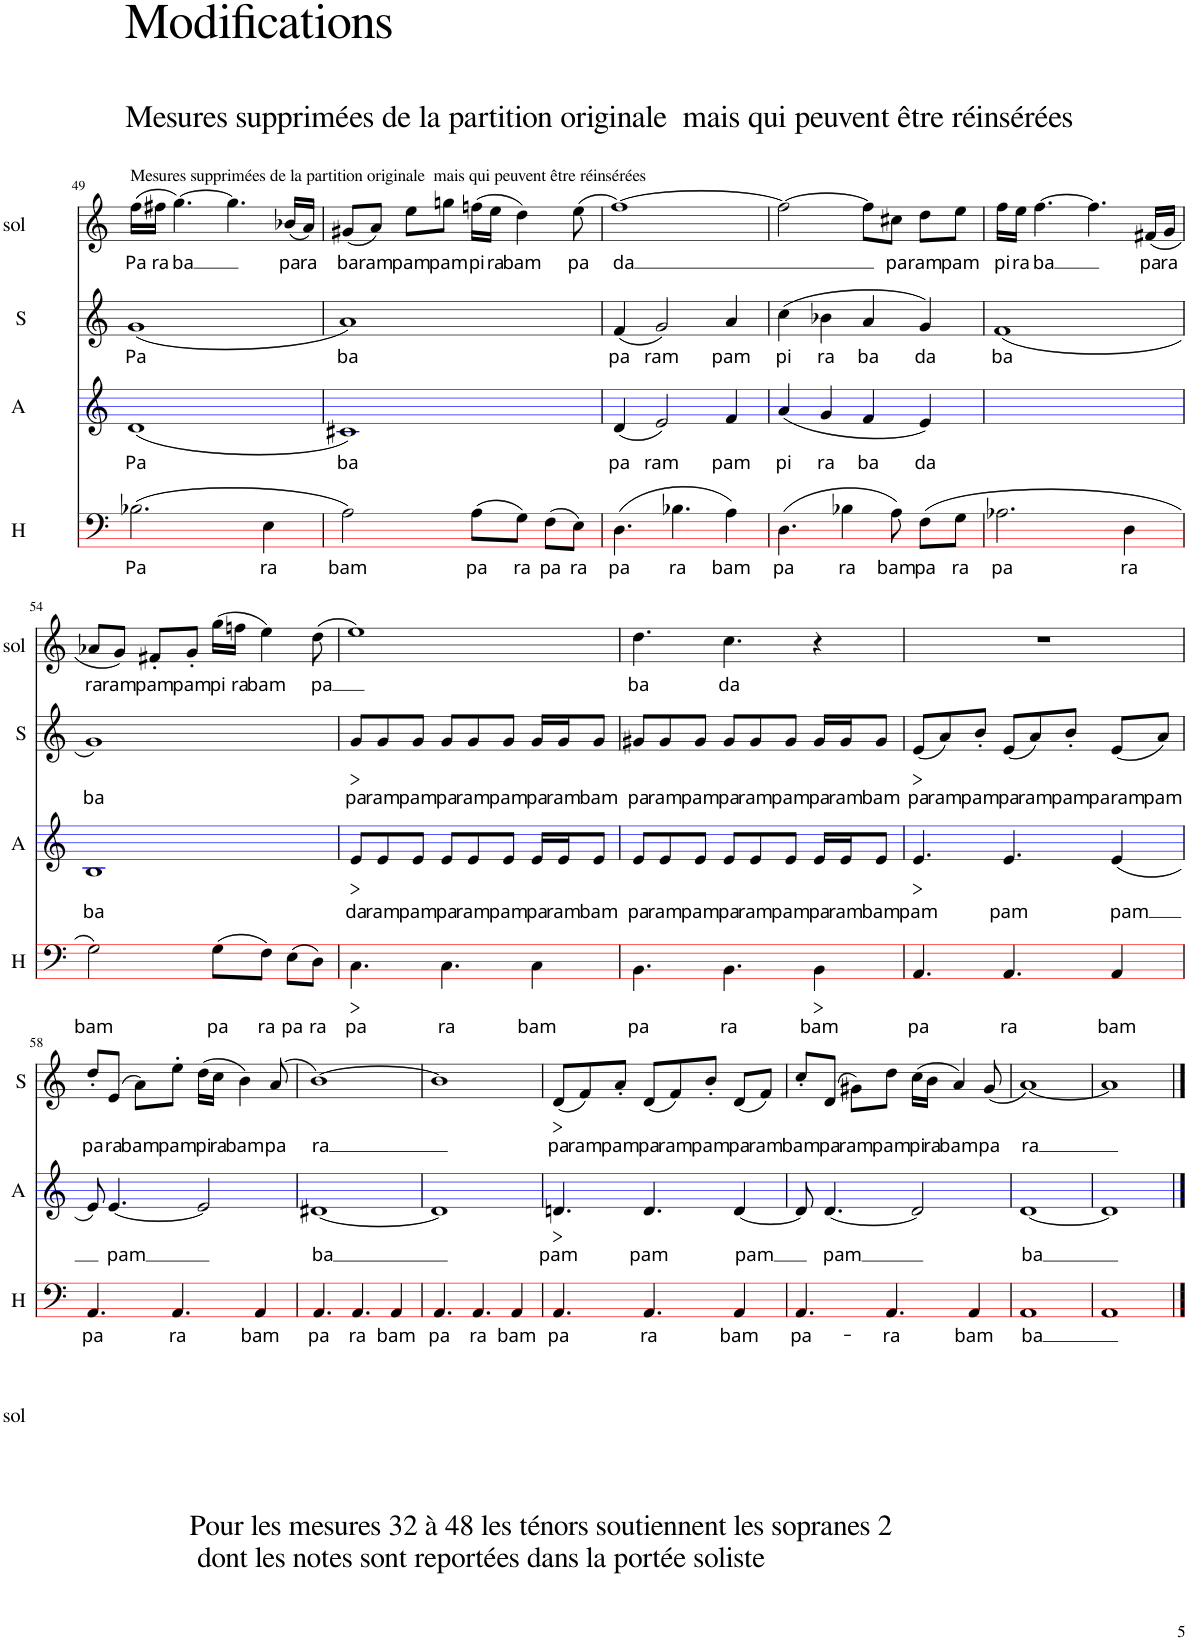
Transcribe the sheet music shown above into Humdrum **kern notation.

**kern	**text	**dynam	**kern	**text	**dynam	**kern	**text	**dynam	**kern	**text
*part4	*part4	*part4	*part3	*part3	*part3	*part2	*part2	*part2	*part1	*part1
*staff4	*staff4	*staff4	*staff3	*staff3	*staff3	*staff2	*staff2	*staff2	*staff1	*staff1
*I"H.	*	*	*I"Alto	*	*	*I"Sop	*	*	*I"Sol	*
*I'H	*	*	*I'A	*	*	*I'S	*	*	*I'sol	*
!!LO:PB:g=z
*clefF4	*	*	*clefG2	*	*	*clefG2	*	*	*clefG2	*
*	*	*	*	*	*	*Trd5c9	*	*	*	*
*k[]	*	*	*k[]	*	*	*k[]	*	*	*k[]	*
*M4/4	*	*	*M4/4	*	*	*M4/4	*	*	*M4/4	*
=49	=49	=49	=49	=49	=49	=49	=49	=49	=49	=49
!	!	!	!	!	!	!	!	!	!LO:TX:a:t=Mesures supprimées de la partition originale  mais qui peuvent être réinsérées	!
!	!LO:LY:b	!	!	!LO:LY:b	!	!	!LO:LY:b	!	!	!LO:LY:b
(>2.B-X\	Pa	.	(<1d	Pa	.	(<1g	Pa	.	(>16ff\LL	Pa
!	!	!	!	!	!	!	!	!	!	!LO:LY:b
.	.	.	.	.	.	.	.	.	16ff#X\JJ	ra
!	!	!	!	!	!	!	!	!	!	!LO:LY:b
.	.	.	.	.	.	.	.	.	[>4.gg\)	ba
.	.	.	.	.	.	.	.	.	4.gg\]	.
!	!LO:LY:b	!	!	!	!	!	!	!	!	!
4E\	ra	.	.	.	.	.	.	.	.	.
!	!	!	!	!	!	!	!	!	!	!LO:LY:b
.	.	.	.	.	.	.	.	.	(<16b-X/LL	pa
!	!	!	!	!	!	!	!	!	!	!LO:LY:b
.	.	.	.	.	.	.	.	.	16a/JJ)	ra
=50	=50	=50	=50	=50	=50	=50	=50	=50	=50	=50
!	!LO:LY:b	!	!	!LO:LY:b	!	!	!LO:LY:b	!	!	!LO:LY:b
2A\)	bam	.	1c#X)	ba	.	1a)	ba	.	(<8g#X/L	ba
!	!	!	!	!	!	!	!	!	!	!LO:LY:b
.	.	.	.	.	.	.	.	.	8a/J)	ram
!	!	!	!	!	!	!	!	!	!	!LO:LY:b
.	.	.	.	.	.	.	.	.	8ee\L	pam
!	!	!	!	!	!	!	!	!	!	!LO:LY:b
.	.	.	.	.	.	.	.	.	8ggn\J	pam
!	!LO:LY:b	!	!	!	!	!	!	!	!	!LO:LY:b
(>8A\L	pa	.	.	.	.	.	.	.	(>16ffn\LL	pi
!	!	!	!	!	!	!	!	!	!	!LO:LY:b
.	.	.	.	.	.	.	.	.	16ee\JJ	ra
!	!LO:LY:b	!	!	!	!	!	!	!	!	!LO:LY:b
8G\J)	ra	.	.	.	.	.	.	.	4dd\)	bam
!	!LO:LY:b	!	!	!	!	!	!	!	!	!
(>8F\L	pa	.	.	.	.	.	.	.	.	.
!	!LO:LY:b	!	!	!	!	!	!	!	!	!LO:LY:b
8E\J)	ra	.	.	.	.	.	.	.	(>8ee\	pa
=51	=51	=51	=51	=51	=51	=51	=51	=51	=51	=51
!	!LO:LY:b	!	!	!LO:LY:b	!	!	!LO:LY:b	!	!	!LO:LY:b
(>4.D\	pa	.	(<4d/	pa	.	(<4f/	pa	.	[1ff)	da
!	!	!	!	!LO:LY:b	!	!	!LO:LY:b	!	!	!
.	.	.	2e/)	ram	.	2g/)	ram	.	.	.
!	!LO:LY:b	!	!	!	!	!	!	!	!	!
4.B-X\	ra	.	.	.	.	.	.	.	.	.
!	!LO:LY:b	!	!	!LO:LY:b	!	!	!LO:LY:b	!	!	!
4A\)	bam	.	4f/	pam	.	4a/	pam	.	.	.
=52	=52	=52	=52	=52	=52	=52	=52	=52	=52	=52
!	!LO:LY:b	!	!	!LO:LY:b	!	!	!LO:LY:b	!	!	!
(>4.D\	pa	.	(<4a/	pi	.	(>4cc\	pi	.	2ff\_	.
!	!	!	!	!LO:LY:b	!	!	!LO:LY:b	!	!	!
.	.	.	4g/	ra	.	4b-X\	ra	.	.	.
!	!LO:LY:b	!	!	!	!	!	!	!	!	!
4B-X\	ra	.	.	.	.	.	.	.	.	.
!	!	!	!	!LO:LY:b	!	!	!LO:LY:b	!	!	!
.	.	.	4f/	ba	.	4a/	ba	.	8ff\L]	.
!	!LO:LY:b	!	!	!	!	!	!	!	!	!LO:LY:b
8A\)	bam	.	.	.	.	.	.	.	8cc#X\J	pa
!	!LO:LY:b	!	!	!LO:LY:b	!	!	!LO:LY:b	!	!	!LO:LY:b
(>8F\L	pa	.	4e/)	da	.	4g/)	da	.	8dd\L	ram
!	!LO:LY:b	!	!	!	!	!	!	!	!	!LO:LY:b
8G\J	ra	.	.	.	.	.	.	.	8ee\J	pam
=53	=53	=53	=53	=53	=53	=53	=53	=53	=53	=53
!	!LO:LY:b	!	!	!	!	!	!LO:LY:b	!	!	!LO:LY:b
2.A-X\	pa	.	1ryy	.	.	(<1f	ba	.	16ff\LL	pi
!	!	!	!	!	!	!	!	!	!	!LO:LY:b
.	.	.	.	.	.	.	.	.	16ee\JJ	ra
!	!	!	!	!	!	!	!	!	!	!LO:LY:b
.	.	.	.	.	.	.	.	.	[>4.ff\	ba
.	.	.	.	.	.	.	.	.	4.ff\]	.
!	!LO:LY:b	!	!	!	!	!	!	!	!	!
4D\	ra	.	.	.	.	.	.	.	.	.
!	!	!	!	!	!	!	!	!	!	!LO:LY:b
.	.	.	.	.	.	.	.	.	(<16f#X/LL	pa
!	!	!	!	!	!	!	!	!	!	!LO:LY:b
.	.	.	.	.	.	.	.	.	16g/JJ	ra
!!LO:LB:g=z
=54	=54	=54	=54	=54	=54	=54	=54	=54	=54	=54
!	!LO:LY:b	!	!	!LO:LY:b	!	!	!LO:LY:b	!	!	!LO:LY:b
2G\)	bam	.	1B	ba	.	1g)	ba	.	8a-X/L	ra
!	!	!	!	!	!	!	!	!	!	!LO:LY:b
.	.	.	.	.	.	.	.	.	8g/J)	ram
!	!	!	!	!	!	!	!	!	!	!LO:LY:b
.	.	.	.	.	.	.	.	.	8f#X'/L	pam
!	!	!	!	!	!	!	!	!	!	!LO:LY:b
.	.	.	.	.	.	.	.	.	8g'/J	pam
!	!LO:LY:b	!	!	!	!	!	!	!	!	!LO:LY:b
(>8G\L	pa	.	.	.	.	.	.	.	(>16gg\LL	pi
!	!	!	!	!	!	!	!	!	!	!LO:LY:b
.	.	.	.	.	.	.	.	.	16ffn\JJ	ra
!	!LO:LY:b	!	!	!	!	!	!	!	!	!LO:LY:b
8F\J)	ra	.	.	.	.	.	.	.	4ee\)	bam
!	!LO:LY:b	!	!	!	!	!	!	!	!	!
(>8E\L	pa	.	.	.	.	.	.	.	.	.
!	!LO:LY:b	!	!	!	!	!	!	!	!	!LO:LY:b
8D\J)	ra	.	.	.	.	.	.	.	(>8dd\	pa
.	.	.	.	.	]	.	.	]	.	.
=55	=55	=55	=55	=55	=55	=55	=55	=55	=55	=55
!	!LO:LY:b	!LO:HP:b	!	!LO:LY:b	!LO:HP:b	!	!LO:LY:b	!LO:HP:b	!	!
4.C\	pa	>	8e/L	da	>	8g/L	pa	>	1ee)	.
!	!	!	!	!LO:LY:b	!	!	!LO:LY:b	!	!	!
.	.	.	8e/	ram	.	8g/	ram	.	.	.
!	!	!	!	!LO:LY:b	!	!	!LO:LY:b	!	!	!
.	.	.	8e/J	pam	.	8g/J	pam	.	.	.
!	!LO:LY:b	!	!	!LO:LY:b	!	!	!LO:LY:b	!	!	!
4.C\	ra	.	8e/L	pa	.	8g/L	pa	.	.	.
!	!	!	!	!LO:LY:b	!	!	!LO:LY:b	!	!	!
.	.	.	8e/	ram	.	8g/	ram	.	.	.
!	!	!	!	!LO:LY:b	!	!	!LO:LY:b	!	!	!
.	.	.	8e/J	pam	.	8g/J	pam	.	.	.
!	!LO:LY:b	!	!	!LO:LY:b	!	!	!LO:LY:b	!	!	!
4C\	bam	.	16e/LL	pa	.	16g/LL	pa	.	.	.
!	!	!	!	!LO:LY:b	!	!	!LO:LY:b	!	!	!
.	.	.	16e/J	ram	.	16g/J	ram	.	.	.
!	!	!	!	!LO:LY:b	!	!	!LO:LY:b	!	!	!
.	.	.	8e/J	bam	.	8g/J	bam	.	.	.
=56	=56	=56	=56	=56	=56	=56	=56	=56	=56	=56
!	!LO:LY:b	!	!	!LO:LY:b	!	!	!LO:LY:b	!	!	!LO:LY:b
4.BB\	pa	.	8e/L	pa	.	8g#X/L	pa	.	4.dd\	ba
!	!	!	!	!LO:LY:b	!	!	!LO:LY:b	!	!	!
.	.	.	8e/	ram	.	8g#/	ram	.	.	.
!	!	!	!	!LO:LY:b	!	!	!LO:LY:b	!	!	!
.	.	.	8e/J	pam	.	8g#/J	pam	.	.	.
!	!LO:LY:b	!	!	!LO:LY:b	!	!	!LO:LY:b	!	!	!LO:LY:b
4.BB\	ra	.	8e/L	pa	.	8g#/L	pa	.	4.cc\	da
!	!	!	!	!LO:LY:b	!	!	!LO:LY:b	!	!	!
.	.	.	8e/	ram	.	8g#/	ram	.	.	.
!	!	!	!	!LO:LY:b	!	!	!LO:LY:b	!	!	!
.	.	.	8e/J	pam	.	8g#/J	pam	.	.	.
!	!LO:LY:b	!	!	!LO:LY:b	!	!	!LO:LY:b	!	!	!
4BB\	bam	]	16e/LL	pa	.	16g#/LL	pa	.	4r	.
!	!	!	!	!LO:LY:b	!	!	!LO:LY:b	!	!	!
.	.	.	16e/J	ram	.	16g#/J	ram	.	.	.
!	!	!	!	!LO:LY:b	!	!	!LO:LY:b	!	!	!
.	.	.	8e/J	bam	.	8g#/J	bam	.	.	.
.	.	.	.	.	]	.	.	]	.	.
=57	=57	=57	=57	=57	=57	=57	=57	=57	=57	=57
!	!LO:LY:b	!	!	!LO:LY:b	!LO:HP:b	!	!LO:LY:b	!LO:HP:b	!	!
4.AA/	pa	.	4.e/	pam	>	(<8e/L	pa	>	1r	.
!	!	!	!	!	!	!	!LO:LY:b	!	!	!
.	.	.	.	.	.	8a/)	ram	.	.	.
!	!	!	!	!	!	!	!LO:LY:b	!	!	!
.	.	.	.	.	.	8b'/J	pam	.	.	.
!	!LO:LY:b	!	!	!LO:LY:b	!	!	!LO:LY:b	!	!	!
4.AA/	ra	.	4.e/	pam	.	(<8e/L	pa	.	.	.
!	!	!	!	!	!	!	!LO:LY:b	!	!	!
.	.	.	.	.	.	8a/)	ram	.	.	.
!	!	!	!	!	!	!	!LO:LY:b	!	!	!
.	.	.	.	.	.	8b'/J	pam	.	.	.
!	!LO:LY:b	!	!	!LO:LY:b	!	!	!LO:LY:b	!	!	!
4AA/	bam	.	(<4e/	pam	.	(<8e/L	param	.	.	.
!	!	!	!	!	!	!	!LO:LY:b	!	!	!
.	.	.	.	.	.	8a/J)	pam	.	.	.
!!LO:LB:g=z
=58	=58	=58	=58	=58	=58	=58	=58	=58	=58	=58
!LO:TX:b:t=Pour les mesures 32 à 48 les ténors soutiennent les sopranes 2	!	!	!	!	!	!	!	!	!	!
!LO:TX:b:t=dont les notes sont reportées dans la portée soliste	!	!	!	!	!	!	!	!	!	!
!	!LO:LY:b	!	!	!	!	!	!LO:LY:b	!	!	!
4.AA/	pa	.	8e/)	.	.	8dd'/L	pa	.	1r	.
!	!	!	!	!LO:LY:b	!	!	!LO:LY:b	!	!	!
.	.	.	[<4.e/	pam	.	(>8e/J	ra	.	.	.
!	!	!	!	!	!	!	!LO:LY:b	!	!	!
.	.	.	.	.	.	8a\L)	bam	.	.	.
!	!LO:LY:b	!	!	!	!	!	!LO:LY:b	!	!	!
4.AA/	ra	.	.	.	.	8ee'\J	pam	.	.	.
!	!	!	!	!	!	!	!LO:LY:b	!	!	!
.	.	.	2e/]	.	.	(>16dd\LL	pi	.	.	.
!	!	!	!	!	!	!	!LO:LY:b	!	!	!
.	.	.	.	.	.	16cc\JJ	ra	.	.	.
!	!	!	!	!	!	!	!LO:LY:b	!	!	!
.	.	.	.	.	.	4b\)	bam	.	.	.
!	!LO:LY:b	!	!	!	!	!	!	!	!	!
4AA/	bam	.	.	.	.	.	.	.	.	.
!	!	!	!	!	!	!	!LO:LY:b	!	!	!
.	.	.	.	.	.	(>8a/	pa	.	.	.
=59	=59	=59	=59	=59	=59	=59	=59	=59	=59	=59
!	!LO:LY:b	!	!	!LO:LY:b	!	!	!LO:LY:b	!	!	!
4.AA/	pa	.	[<1d#X	ba	.	[1b)	ra	.	1r	.
!	!LO:LY:b	!	!	!	!	!	!	!	!	!
4.AA/	ra	.	.	.	.	.	.	.	.	.
!	!LO:LY:b	!	!	!	!	!	!	!	!	!
4AA/	bam	.	.	.	.	.	.	.	.	.
=60	=60	=60	=60	=60	=60	=60	=60	=60	=60	=60
!	!LO:LY:b	!	!	!	!	!	!	!	!	!
4.AA/	pa	.	1d#]	.	.	1b]	.	.	1r	.
!	!LO:LY:b	!	!	!	!	!	!	!	!	!
4.AA/	ra	.	.	.	.	.	.	.	.	.
!	!LO:LY:b	!	!	!	!	!	!	!	!	!
4AA/	bam	.	.	.	.	.	.	.	.	.
.	.	.	.	.	]	.	.	]	.	.
=61	=61	=61	=61	=61	=61	=61	=61	=61	=61	=61
!	!LO:LY:b	!	!	!LO:LY:b	!LO:HP:b	!	!LO:LY:b	!LO:HP:b	!	!
4.AA/	pa	.	4.dn/	pam	>	(<8d/L	pa	>	1r	.
!	!	!	!	!	!	!	!LO:LY:b	!	!	!
.	.	.	.	.	.	8f/)	ram	.	.	.
!	!	!	!	!	!	!	!LO:LY:b	!	!	!
.	.	.	.	.	.	8a'/J	pam	.	.	.
!	!LO:LY:b	!	!	!LO:LY:b	!	!	!LO:LY:b	!	!	!
4.AA/	ra	.	4.d/	pam	.	(<8d/L	pa	.	.	.
!	!	!	!	!	!	!	!LO:LY:b	!	!	!
.	.	.	.	.	.	8f/)	ram	.	.	.
!	!	!	!	!	!	!	!LO:LY:b	!	!	!
.	.	.	.	.	.	8b'/J	pam	.	.	.
!	!LO:LY:b	!	!	!LO:LY:b	!	!	!LO:LY:b	!	!	!
4AA/	bam	.	[<4d/	pam	.	(<8d/L	pa	.	.	.
!	!	!	!	!	!	!	!LO:LY:b	!	!	!
.	.	.	.	.	.	8f/J)	ram	.	.	.
=62	=62	=62	=62	=62	=62	=62	=62	=62	=62	=62
!	!LO:LY:b	!	!	!	!	!	!LO:LY:b	!	!	!
4.AA/	pa-	.	8d/]	.	.	8cc'/L	bam	.	1r	.
!	!	!	!	!LO:LY:b	!	!	!LO:LY:b	!	!	!
.	.	.	[<4.d/	pam	.	(>8d/J	pa	.	.	.
!	!	!	!	!	!	!	!LO:LY:b	!	!	!
.	.	.	.	.	.	8g#X\L)	ram	.	.	.
!	!LO:LY:b	!	!	!	!	!	!LO:LY:b	!	!	!
4.AA/	-ra	.	.	.	.	8dd\J	pam	.	.	.
!	!	!	!	!	!	!	!LO:LY:b	!	!	!
.	.	.	2d/]	.	.	(>16cc\LL	pi	.	.	.
!	!	!	!	!	!	!	!LO:LY:b	!	!	!
.	.	.	.	.	.	16b\JJ	ra	.	.	.
!	!	!	!	!	!	!	!LO:LY:b	!	!	!
.	.	.	.	.	.	4a/)	bam	.	.	.
!	!LO:LY:b	!	!	!	!	!	!	!	!	!
4AA/	bam	.	.	.	.	.	.	.	.	.
!	!	!	!	!	!	!	!LO:LY:b	!	!	!
.	.	.	.	.	.	(<8g#/	pa	.	.	.
=63	=63	=63	=63	=63	=63	=63	=63	=63	=63	=63
!	!LO:LY:b	!	!	!LO:LY:b	!	!	!LO:LY:b	!	!	!
1AA	ba	.	[<1d	ba	.	[1a)	ra	.	1r	.
=64	=64	=64	=64	=64	=64	=64	=64	=64	=64	=64
1AA	.	.	1d]	.	.	1a]	.	.	1r	.
==	==	==	==	==	==	==	==	==	==	==
*-	*-	*-	*-	*-	*-	*-	*-	*-	*-	*-
